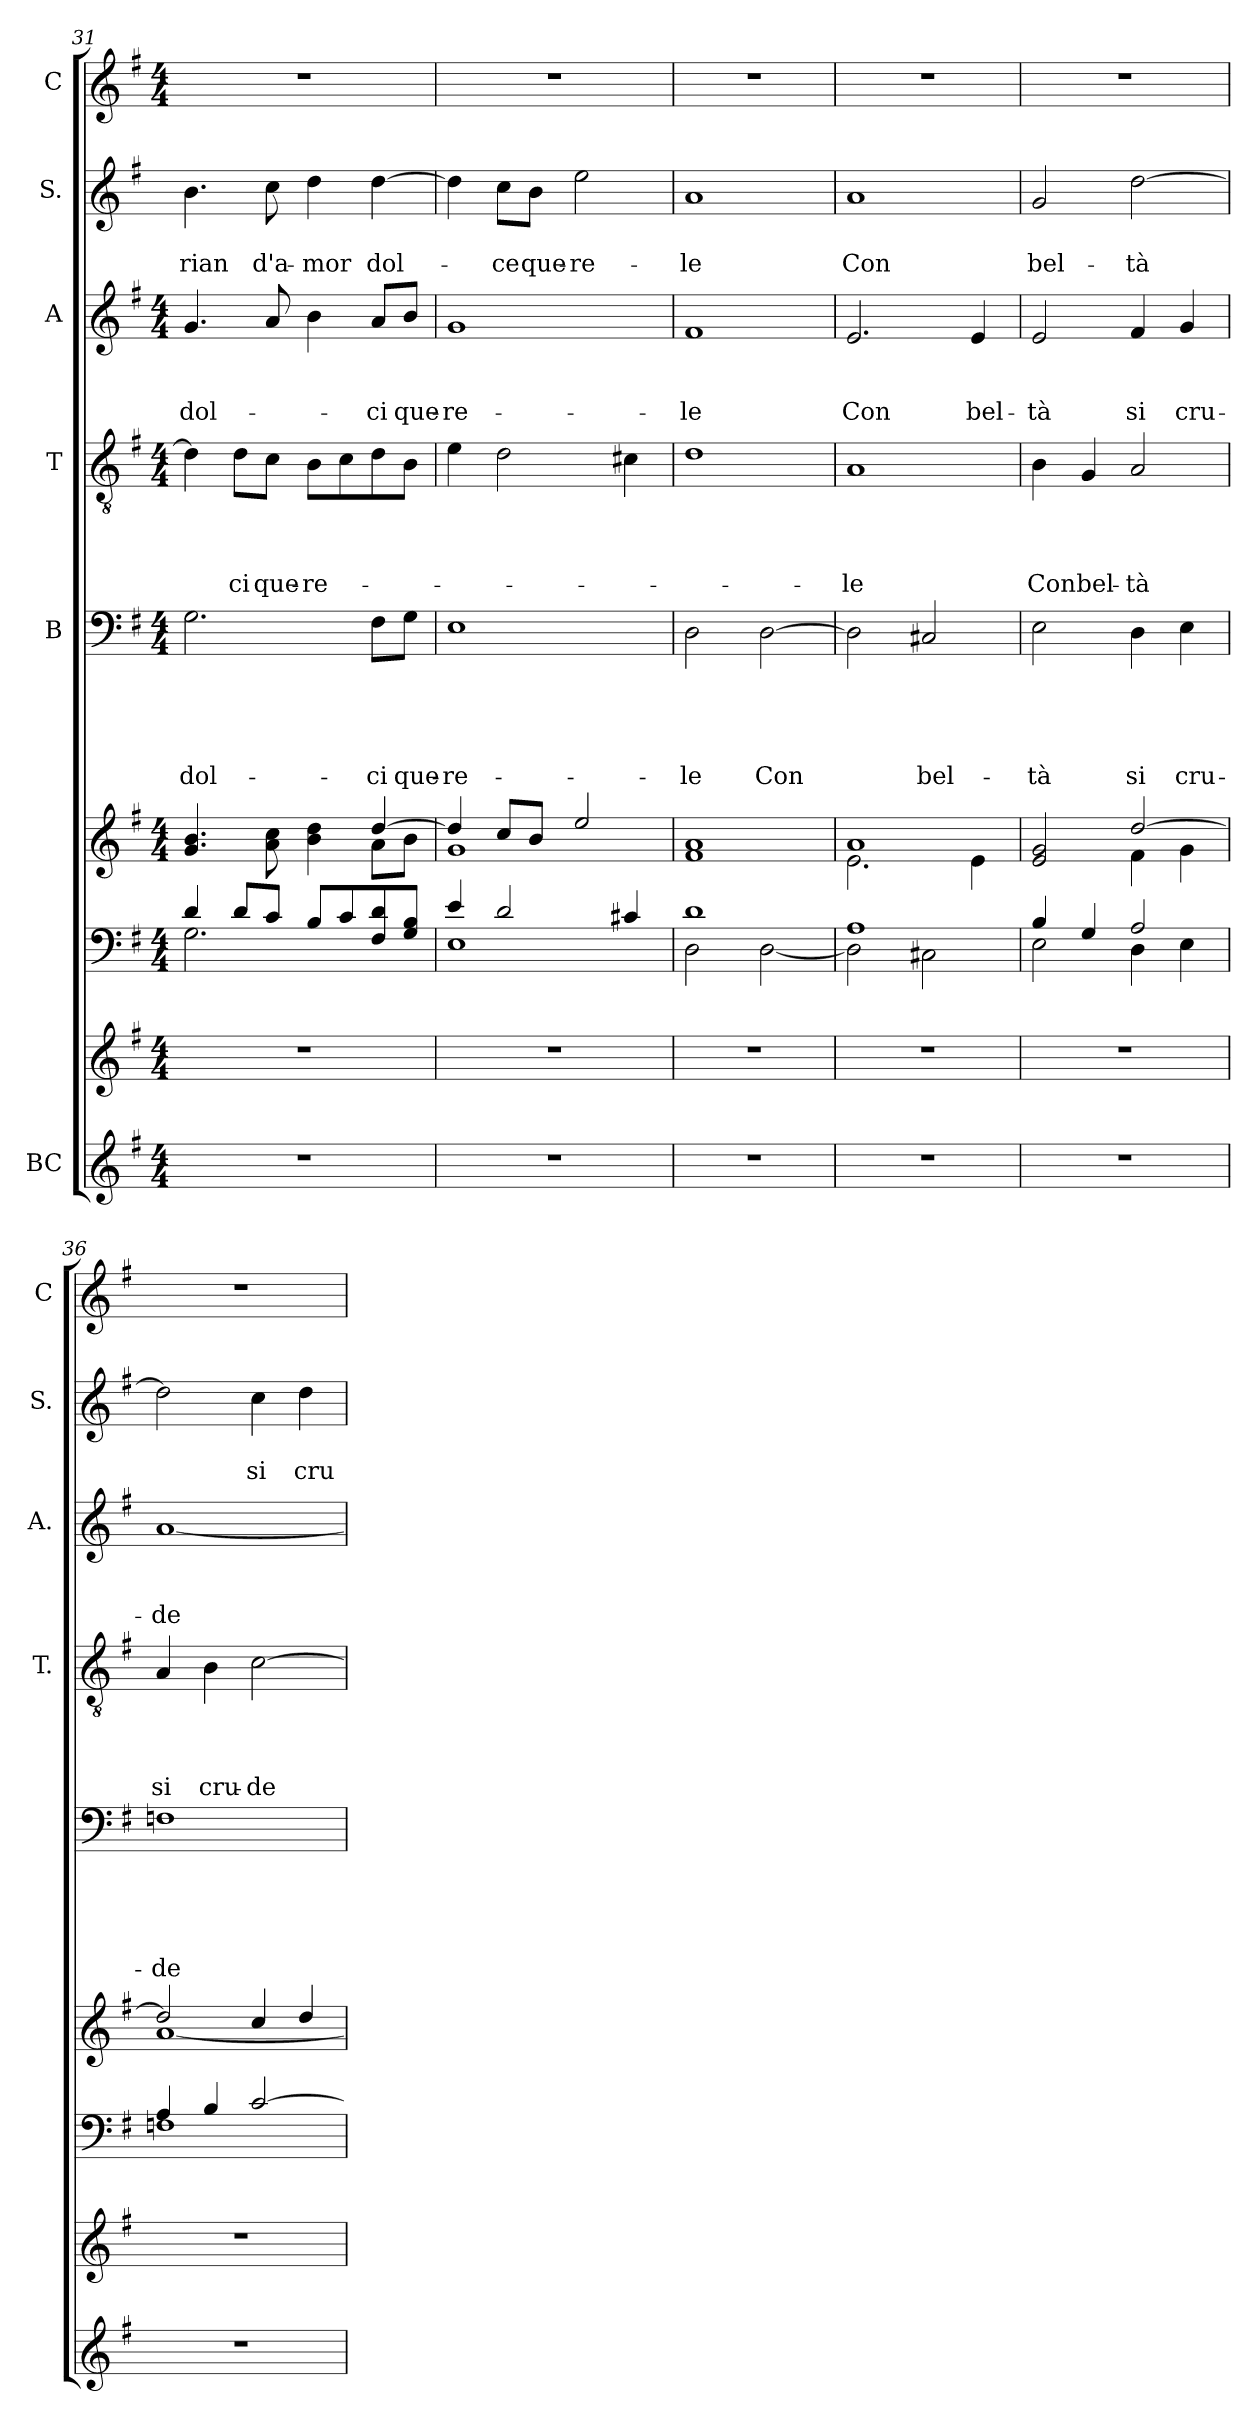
**kern	**kern	**kern	**kern	**kern	**text	**text	**text	**text	**text	**kern	**text	**text	**text	**text	**kern	**text	**text	**text	**kern	**text	**text	**kern
*part8	*part8	*part7	*part6	*part5	*part5	*part5	*part5	*part5	*part5	*part4	*part4	*part4	*part4	*part4	*part3	*part3	*part3	*part3	*part2	*part2	*part2	*part1
*staff9	*staff8	*staff7	*staff6	*staff5	*staff5	*staff5	*staff5	*staff5	*staff5	*staff4	*staff4	*staff4	*staff4	*staff4	*staff3	*staff3	*staff3	*staff3	*staff2	*staff2	*staff2	*staff1
*I"BC	*	*	*	*I"B	*	*	*	*	*	*I"T	*	*	*	*	*I"A	*	*	*	*I"S.	*	*	*I"C
*	*	*	*	*	*	*	*	*	*	*I'T.	*	*	*	*	*I'A.	*	*	*	*I'S.	*	*	*I'C
*clefG2	*clefG2	*clefF4	*clefG2	*clefF4	*	*	*	*	*	*clefGv2	*	*	*	*	*clefG2	*	*	*	*clefG2	*	*	*clefG2
*k[f#]	*k[f#]	*k[f#]	*k[f#]	*k[f#]	*	*	*	*	*	*k[f#]	*	*	*	*	*k[f#]	*	*	*	*k[f#]	*	*	*k[f#]
*G:	*G:	*G:	*G:	*G:	*	*	*	*	*	*G:	*	*	*	*	*G:	*	*	*	*G:	*	*	*G:
*M4/4	*M4/4	*M4/4	*M4/4	*M4/4	*	*	*	*	*	*M4/4	*	*	*	*	*M4/4	*	*	*	*	*	*	*M4/4
=31	=31	=31	=31	=31	=31	=31	=31	=31	=31	=31	=31	=31	=31	=31	=31	=31	=31	=31	=31	=31	=31	=31
*	*	*^	*^	*	*	*	*	*	*	*	*	*	*	*	*	*	*	*	*	*	*	*
!	!	!	!	!	!	!	!	!	!	!	!LO:LY:b	!	!	!	!	!	!	!	!	!LO:LY:b	!	!	!LO:LY:b	!
1r	1r	2.G\	4d/	4.g/ 4.b/	2.ryy	2.G\	.	.	.	.	dol-	4d\]	.	.	.	.	4.g/	.	.	dol-	4.b\	.	-rian	1r
!	!	!	!	!	!	!	!	!	!	!	!	!	!	!	!	!LO:LY:b	!	!	!	!	!	!	!	!
.	.	.	8d/L	.	.	.	.	.	.	.	.	8d\L	.	.	.	-ci	.	.	.	.	.	.	.	.
!	!	!	!	!	!	!	!	!	!	!	!	!	!	!	!	!LO:LY:b	!	!	!	!	!	!	!LO:LY:b	!
.	.	.	8c/J	8a\ 8cc\	.	.	.	.	.	.	.	8c\J	.	.	.	que-	8a/	.	.	.	8cc\	.	d'a-	.
!	!	!	!	!	!	!	!	!	!	!	!	!	!	!	!	!LO:LY:b	!	!	!	!	!	!	!LO:LY:b	!
.	.	.	8B/L	4b\ 4dd\	.	.	.	.	.	.	.	8B\L	.	.	.	-re-	4b\	.	.	.	4dd\	.	-mor	.
.	.	.	8c/	.	.	.	.	.	.	.	.	8c\	.	.	.	.	.	.	.	.	.	.	.	.
!	!	!	!	!	!	!	!	!	!	!	!LO:LY:b	!	!	!	!	!	!	!	!	!LO:LY:b	!	!	!LO:LY:b	!
.	.	4ryy	8F#/ 8d/	[>4dd/	8a\L	8F#\L	.	.	.	.	-ci	8d\	.	.	.	.	8a/L	.	.	-ci	[>4dd\	.	dol-	.
!	!	!	!	!	!	!	!	!	!	!	!LO:LY:b	!	!	!	!	!	!	!	!	!LO:LY:b	!	!	!	!
.	.	.	8G/ 8B/J	.	8b\J	8G\J	.	.	.	.	que-	8B\J	.	.	.	.	8b/J	.	.	que-	.	.	.	.
=32	=32	=32	=32	=32	=32	=32	=32	=32	=32	=32	=32	=32	=32	=32	=32	=32	=32	=32	=32	=32	=32	=32	=32	=32
!	!	!	!	!	!	!	!	!	!	!	!LO:LY:b	!	!	!	!	!	!	!	!	!LO:LY:b	!	!	!	!
1r	1r	4e/	1E	4dd/]	1g	1E	.	.	.	.	-re-	4e\	.	.	.	.	1g	.	.	-re-	4dd\]	.	.	1r
!	!	!	!	!	!	!	!	!	!	!	!	!	!	!	!	!	!	!	!	!	!	!	!LO:LY:b	!
.	.	2d/	.	8cc/L	.	.	.	.	.	.	.	2d\	.	.	.	.	.	.	.	.	8cc\L	.	-ce	.
!	!	!	!	!	!	!	!	!	!	!	!	!	!	!	!	!	!	!	!	!	!	!	!LO:LY:b	!
.	.	.	.	8b/J	.	.	.	.	.	.	.	.	.	.	.	.	.	.	.	.	8b\J	.	que-	.
!	!	!	!	!	!	!	!	!	!	!	!	!	!	!	!	!	!	!	!	!	!	!	!LO:LY:b	!
.	.	.	.	2ee/	.	.	.	.	.	.	.	.	.	.	.	.	.	.	.	.	2ee\	.	-re-	.
.	.	4c#X/	.	.	.	.	.	.	.	.	.	4c#X\	.	.	.	.	.	.	.	.	.	.	.	.
*	*	*	*	*v	*v	*	*	*	*	*	*	*	*	*	*	*	*	*	*	*	*	*	*	*
=33	=33	=33	=33	=33	=33	=33	=33	=33	=33	=33	=33	=33	=33	=33	=33	=33	=33	=33	=33	=33	=33	=33	=33
!	!	!	!	!	!	!	!	!	!	!LO:LY:b	!	!	!	!	!	!	!	!	!LO:LY:b	!	!	!LO:LY:b	!
1r	1r	1d	2D\	1f# 1a	2D\	.	.	.	.	-le	1d	.	.	.	.	1f#	.	.	-le	1a	.	-le	1r
!	!	!	!	!	!	!	!	!	!	!LO:LY:b	!	!	!	!	!	!	!	!	!	!	!	!	!
.	.	.	[<2D\	.	[>2D\	.	.	.	.	Con	.	.	.	.	.	.	.	.	.	.	.	.	.
=34	=34	=34	=34	=34	=34	=34	=34	=34	=34	=34	=34	=34	=34	=34	=34	=34	=34	=34	=34	=34	=34	=34	=34
*	*	*	*	*^	*	*	*	*	*	*	*	*	*	*	*	*	*	*	*	*	*	*	*
!	!	!	!	!	!	!	!	!	!	!	!	!	!	!	!	!LO:LY:b	!	!	!	!LO:LY:b	!	!	!LO:LY:b	!
1r	1r	1A	2D\]	1a	2.e\	2D\]	.	.	.	.	.	1A	.	.	.	-le	2.e/	.	.	Con	1a	.	Con	1r
!	!	!	!	!	!	!	!	!	!	!	!LO:LY:b	!	!	!	!	!	!	!	!	!	!	!	!	!
.	.	.	2C#X\	.	.	2C#X/	.	.	.	.	bel-	.	.	.	.	.	.	.	.	.	.	.	.	.
!	!	!	!	!	!	!	!	!	!	!	!	!	!	!	!	!	!	!	!	!LO:LY:b	!	!	!	!
.	.	.	.	.	4e\	.	.	.	.	.	.	.	.	.	.	.	4e/	.	.	bel-	.	.	.	.
!!LO:LB:g=z
=35	=35	=35	=35	=35	=35	=35	=35	=35	=35	=35	=35	=35	=35	=35	=35	=35	=35	=35	=35	=35	=35	=35	=35	=35
!	!	!	!	!	!	!	!	!	!	!	!LO:LY:b	!	!	!	!	!LO:LY:b	!	!	!	!LO:LY:b	!	!	!LO:LY:b	!
1r	1r	4B/	2E\	2e/ 2g/	2ryy	2E\	.	.	.	.	-tà	4B\	.	.	.	Con	2e/	.	.	-tà	2g/	.	bel-	1r
!	!	!	!	!	!	!	!	!	!	!	!	!	!	!	!	!LO:LY:b	!	!	!	!	!	!	!	!
.	.	4G/	.	.	.	.	.	.	.	.	.	4G/	.	.	.	bel-	.	.	.	.	.	.	.	.
!	!	!	!	!	!	!	!	!	!	!	!LO:LY:b	!	!	!	!	!LO:LY:b	!	!	!	!LO:LY:b	!	!	!LO:LY:b	!
.	.	2A/	4D\	[>2dd/	4f#\	4D\	.	.	.	.	si	2A/	.	.	.	-tà	4f#/	.	.	si	[>2dd\	.	-tà	.
!	!	!	!	!	!	!	!	!	!	!	!LO:LY:b	!	!	!	!	!	!	!	!	!LO:LY:b	!	!	!	!
.	.	.	4E\	.	4g\	4E\	.	.	.	.	cru-	.	.	.	.	.	4g/	.	.	cru-	.	.	.	.
=36	=36	=36	=36	=36	=36	=36	=36	=36	=36	=36	=36	=36	=36	=36	=36	=36	=36	=36	=36	=36	=36	=36	=36	=36
!	!	!	!	!	!	!	!	!	!	!	!LO:LY:b	!	!	!	!	!LO:LY:b	!	!	!	!LO:LY:b	!	!	!	!
1r	1r	4A/	1Fn	2dd/]	[<1a	1Fn	.	.	.	.	-de-	4A/	.	.	.	si	[<1a	.	.	-de-	2dd\]	.	.	1r
!	!	!	!	!	!	!	!	!	!	!	!	!	!	!	!	!LO:LY:b	!	!	!	!	!	!	!	!
.	.	4B/	.	.	.	.	.	.	.	.	.	4B\	.	.	.	cru-	.	.	.	.	.	.	.	.
!	!	!	!	!	!	!	!	!	!	!	!	!	!	!	!	!LO:LY:b	!	!	!	!	!	!	!LO:LY:b	!
.	.	[>2c/	.	4cc/	.	.	.	.	.	.	.	[>2c\	.	.	.	-de-	.	.	.	.	4cc\	.	si	.
!	!	!	!	!	!	!	!	!	!	!	!	!	!	!	!	!	!	!	!	!	!	!	!LO:LY:b	!
.	.	.	.	4dd/	.	.	.	.	.	.	.	.	.	.	.	.	.	.	.	.	4dd\	.	cru-	.
*	*	*v	*v	*	*	*	*	*	*	*	*	*	*	*	*	*	*	*	*	*	*	*	*	*
*	*	*	*v	*v	*	*	*	*	*	*	*	*	*	*	*	*	*	*	*	*	*	*	*
=	=	=	=	=	=	=	=	=	=	=	=	=	=	=	=	=	=	=	=	=	=	=
*-	*-	*-	*-	*-	*-	*-	*-	*-	*-	*-	*-	*-	*-	*-	*-	*-	*-	*-	*-	*-	*-	*-
